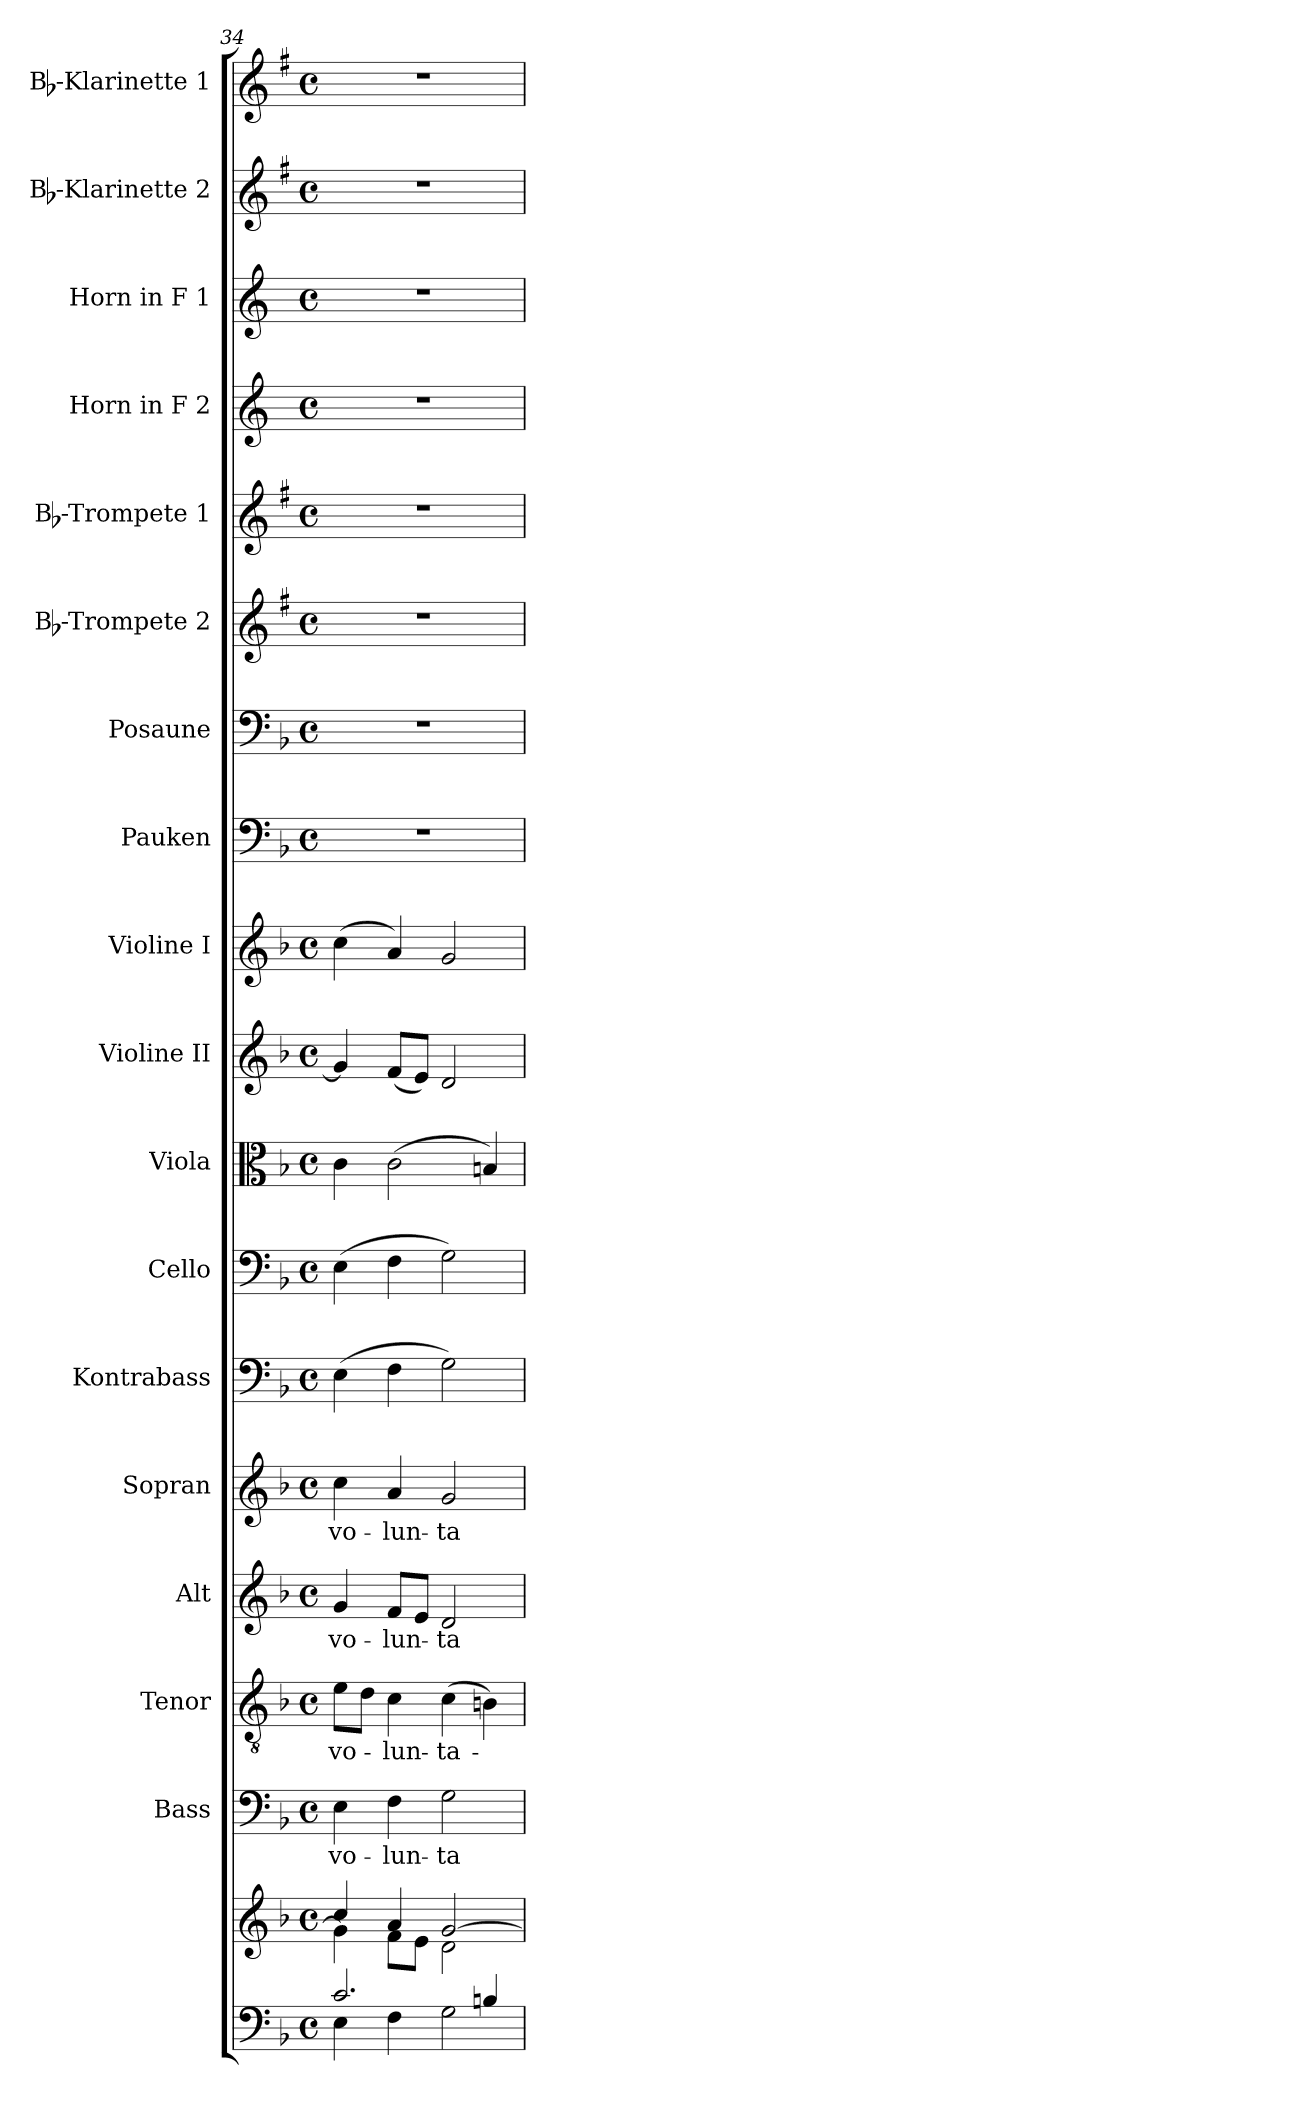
**kern	**kern	**kern	**text	**kern	**text	**kern	**text	**kern	**text	**kern	**kern	**kern	**kern	**kern	**kern	**kern	**kern	**kern	**kern	**kern	**kern	**kern
*part18	*part18	*part17	*part17	*part16	*part16	*part15	*part15	*part14	*part14	*part13	*part12	*part11	*part10	*part9	*part8	*part7	*part6	*part5	*part4	*part3	*part2	*part1
*staff19	*staff18	*staff17	*staff17	*staff16	*staff16	*staff15	*staff15	*staff14	*staff14	*staff13	*staff12	*staff11	*staff10	*staff9	*staff8	*staff7	*staff6	*staff5	*staff4	*staff3	*staff2	*staff1
*	*	*I"Bass	*	*I"Tenor	*	*I"Alt	*	*I"Sopran	*	*I"Kontrabass	*I"Cello	*I"Viola	*I"Violine II	*I"Violine I	*I"Pauken	*I"Posaune	*I"Bb-Trompete 2	*I"Bb-Trompete 1	*I"Horn in F 2	*I"Horn in F 1	*I"Bb-Klarinette 2	*I"Bb-Klarinette 1
*	*	*I'B.	*	*I'T.	*	*I'A.	*	*I'S.	*	*I'Kb.	*	*I'Vla.	*I'Vl. II	*I'Vl. I	*I'Pk.	*I'Pos.	*I'Bb Trp. 2	*I'Bb Trp. 1	*	*	*I'Bb Kl. 2	*I'Bb Kl. 1
*clefF4	*clefG2	*clefF4	*	*clefGv2	*	*clefG2	*	*clefG2	*	*clefF4	*clefF4	*clefC3	*clefG2	*clefG2	*clefF4	*clefF4	*clefG2	*clefG2	*clefG2	*clefG2	*clefG2	*clefG2
*	*	*	*	*	*	*	*	*	*	*ITrd7c12	*	*	*	*	*	*	*ITrd1c2	*ITrd1c2	*ITrd4c7	*ITrd4c7	*ITrd1c2	*ITrd1c2
*k[b-]	*k[b-]	*k[b-]	*	*k[b-]	*	*k[b-]	*	*k[b-]	*	*k[b-]	*k[b-]	*k[b-]	*k[b-]	*k[b-]	*k[b-]	*k[b-]	*k[b-]	*k[b-]	*k[b-]	*k[b-]	*k[b-]	*k[b-]
*F:	*F:	*F:	*	*F:	*	*F:	*	*F:	*	*F:	*F:	*F:	*F:	*F:	*F:	*F:	*F:	*F:	*F:	*F:	*F:	*F:
*M4/4	*M4/4	*M4/4	*	*M4/4	*	*M4/4	*	*M4/4	*	*M4/4	*M4/4	*M4/4	*M4/4	*M4/4	*M4/4	*M4/4	*M4/4	*M4/4	*M4/4	*M4/4	*M4/4	*M4/4
*met(c)	*met(c)	*met(c)	*	*met(c)	*	*met(c)	*	*met(c)	*	*met(c)	*met(c)	*met(c)	*met(c)	*met(c)	*met(c)	*met(c)	*met(c)	*met(c)	*met(c)	*met(c)	*met(c)	*met(c)
=34	=34	=34	=34	=34	=34	=34	=34	=34	=34	=34	=34	=34	=34	=34	=34	=34	=34	=34	=34	=34	=34	=34
*^	*^	*	*	*	*	*	*	*	*	*	*	*	*	*	*	*	*	*	*	*	*	*
!	!	!	!	!	!LO:LY:b	!	!LO:LY:b	!	!LO:LY:b	!	!LO:LY:b	!	!	!	!	!	!	!	!	!	!	!	!	!
2.c/	4E\	4cc/	4g\]	4E\	vo-	8e\L	vo-	4g/	vo-	4cc\	vo-	(>4EE\	(>4E\	4c\	4g/]	(>4cc\	1r	1r	1r	1r	1r	1r	1r	1r
.	.	.	.	.	.	8d\J	.	.	.	.	.	.	.	.	.	.	.	.	.	.	.	.	.	.
!	!	!	!	!	!LO:LY:b	!	!LO:LY:b	!	!LO:LY:b	!	!LO:LY:b	!	!	!	!	!	!	!	!	!	!	!	!	!
.	4F\	4a/	8f\L	4F\	-lun-	4c\	-lun-	8f/L	-lun-	4a/	-lun-	4FF\	4F\	(>2c\	(<8f/L	4a/)	.	.	.	.	.	.	.	.
.	.	.	8e\J	.	.	.	.	8e/J	.	.	.	.	.	.	8e/J)	.	.	.	.	.	.	.	.	.
!	!	!	!	!	!LO:LY:b	!	!LO:LY:b	!	!LO:LY:b	!	!LO:LY:b	!	!	!	!	!	!	!	!	!	!	!	!	!
.	2G\	[>2g/	2d\	2G\	-ta-	(>4c\	-ta-	2d/	-ta-	2g/	-ta-	2GG\)	2G\)	.	2d/	2g/	.	.	.	.	.	.	.	.
4Bn/	.	.	.	.	.	4Bn\)	.	.	.	.	.	.	.	4Bn/)	.	.	.	.	.	.	.	.	.	.
*v	*v	*	*	*	*	*	*	*	*	*	*	*	*	*	*	*	*	*	*	*	*	*	*	*
*	*v	*v	*	*	*	*	*	*	*	*	*	*	*	*	*	*	*	*	*	*	*	*	*
=	=	=	=	=	=	=	=	=	=	=	=	=	=	=	=	=	=	=	=	=	=	=
*-	*-	*-	*-	*-	*-	*-	*-	*-	*-	*-	*-	*-	*-	*-	*-	*-	*-	*-	*-	*-	*-	*-
